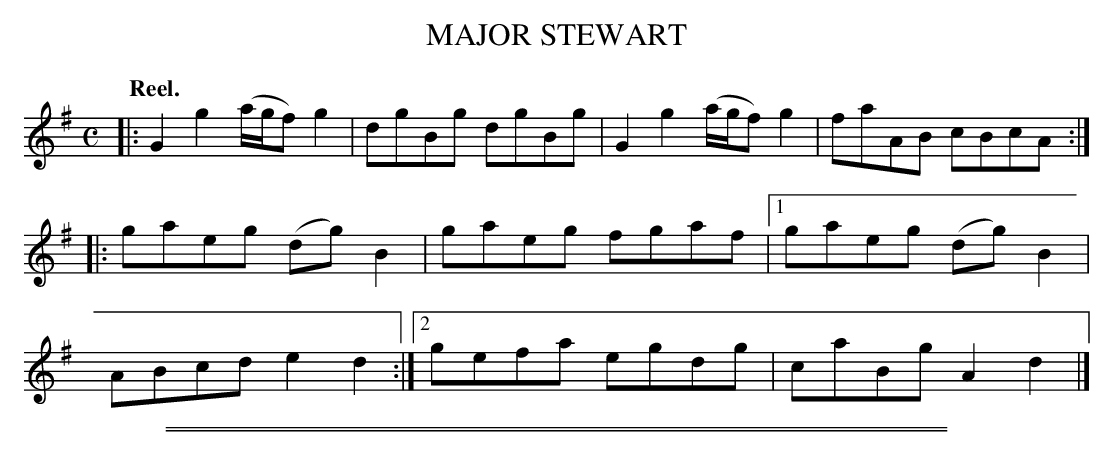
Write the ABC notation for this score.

X:1
T: MAJOR STEWART
Q:"Reel."
M: C
L: 1/8
K: G
|:\
   G2g2 (a/g/f) g2 | dgBg dgBg |\
   G2g2 (a/g/f) g2 | faAB cBcA ::\
   gaeg (dg)B2 | gaeg fgaf |\
[1 gaeg (dg)B2 | ABcd e2d2 :|\
[2 gefa  egdg  | caBg A2d2 |]
